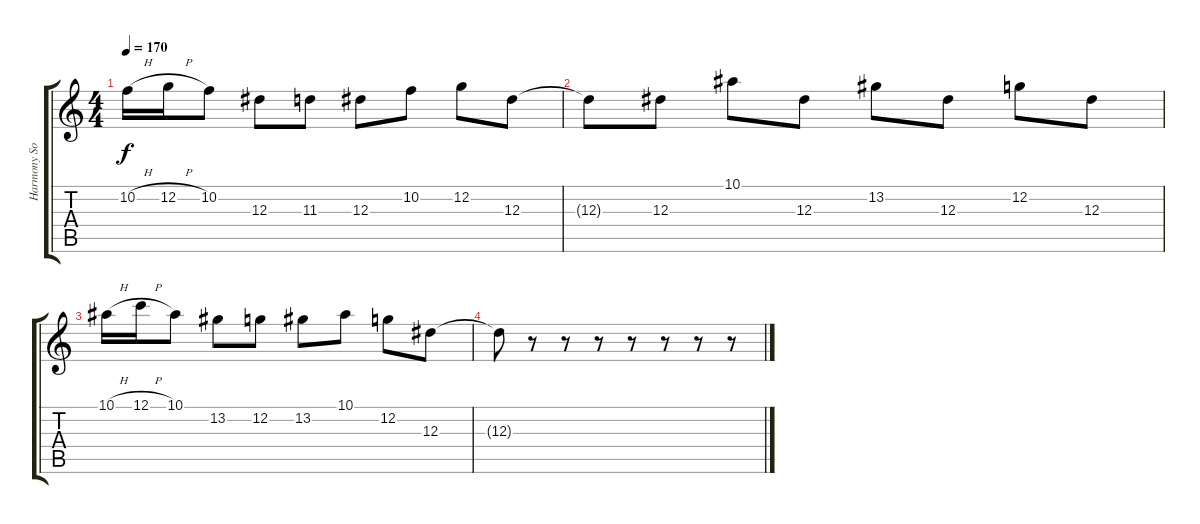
\track ("Harmony Solo" "Harmony So") {instrument distortionguitar}
\staff {score tabs}
\tuning (C4 G3 Eb3 Bb2 F2 C2) {hide}
\ts (4 4)
\tempo 170
\clef g2
\ks c
10.2{h}.16{dy f} 12.2{h}.16 10.2.8 12.3.8 11.3.8 12.3.8 10.2.8 12.2.8 12.3.8 |
12.3{t}.8 12.3.8 10.1.8 12.3.8 13.2.8 12.3.8 12.2.8 12.3.8 |
10.1{h}.16 12.1{h}.16 10.1.8 13.2.8 12.2.8 13.2.8 10.1.8 12.2.8 12.3.8 |
12.3{t}.8 r.8 r.8 r.8 r.8 r.8 r.8 r.8
